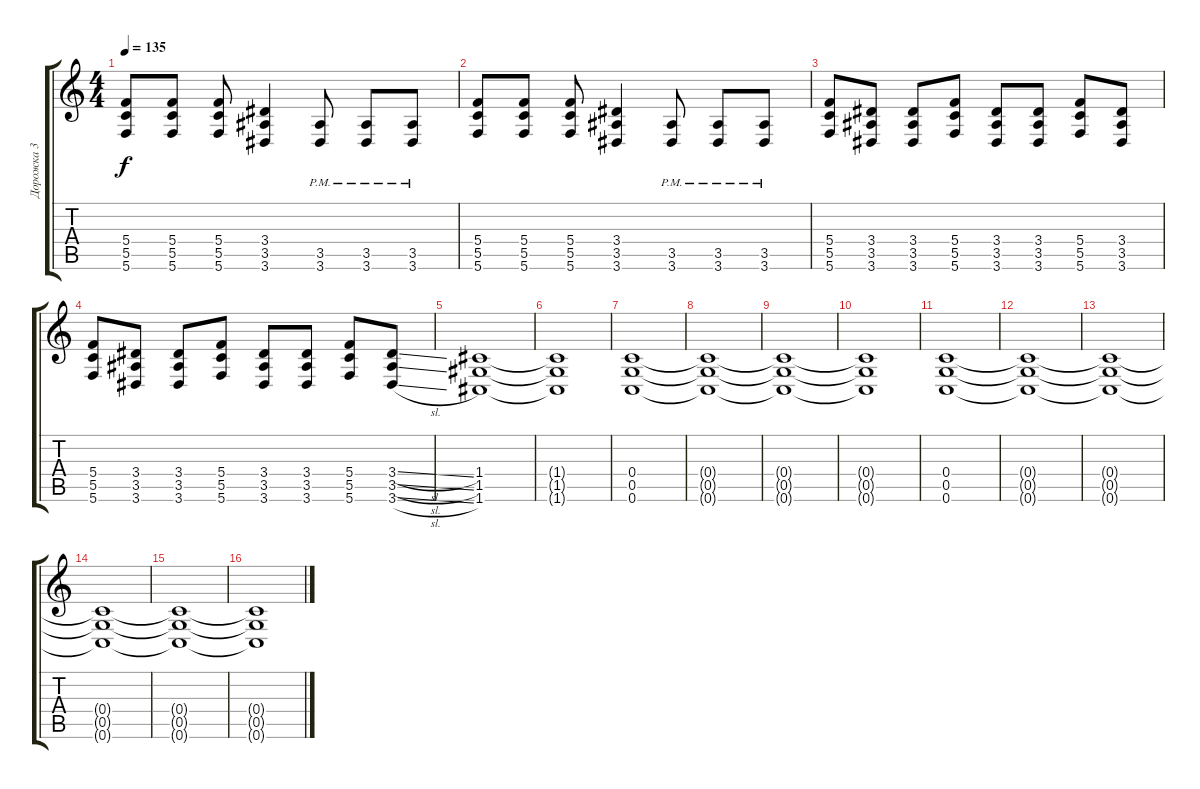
\track ("Дорожка 3" "Дорожка 3") {instrument electricguitarclean}
\staff {score tabs}
\tuning (D4 A3 F3 C3 G2 C2) {hide}
\ts (4 4)
\tempo 135
\clef g2
\ks c
(5.4 5.5 5.6).8{dy f} (5.4 5.5 5.6).8 (5.4 5.5 5.6).8 (3.4 3.5 3.6).4 (3.5{pm} 3.6{pm}).8 (3.5{pm} 3.6{pm}).8 (3.5{pm} 3.6{pm}).8 |
(5.4 5.5 5.6).8 (5.4 5.5 5.6).8 (5.4 5.5 5.6).8 (3.4 3.5 3.6).4 (3.5{pm} 3.6{pm}).8 (3.5{pm} 3.6{pm}).8 (3.5{pm} 3.6{pm}).8 |
(5.4 5.5 5.6).8 (3.4 3.5 3.6).8 (3.4 3.5 3.6).8 (5.4 5.5 5.6).8 (3.4 3.5 3.6).8 (3.4 3.5 3.6).8 (5.4 5.5 5.6).8 (3.4 3.5 3.6).8 |
(5.4 5.5 5.6).8 (3.4 3.5 3.6).8 (3.4 3.5 3.6).8 (5.4 5.5 5.6).8 (3.4 3.5 3.6).8 (3.4 3.5 3.6).8 (5.4 5.5 5.6).8 (3.4{sl} 3.5{sl} 3.6{sl}).8 |
(1.4 1.5 1.6).1 |
(1.4{t} 1.5{t} 1.6{t}).1 |
(0.4 0.5 0.6).1 |
(0.4{t} 0.5{t} 0.6{t}).1 |
(0.4{t} 0.5{t} 0.6{t}).1 |
(0.4{t} 0.5{t} 0.6{t}).1 |
(0.4 0.5 0.6).1 |
(0.4{t} 0.5{t} 0.6{t}).1 |
(0.4{t} 0.5{t} 0.6{t}).1 |
(0.4{t} 0.5{t} 0.6{t}).1 |
(0.4{t} 0.5{t} 0.6{t}).1 |
(0.4{t} 0.5{t} 0.6{t}).1
